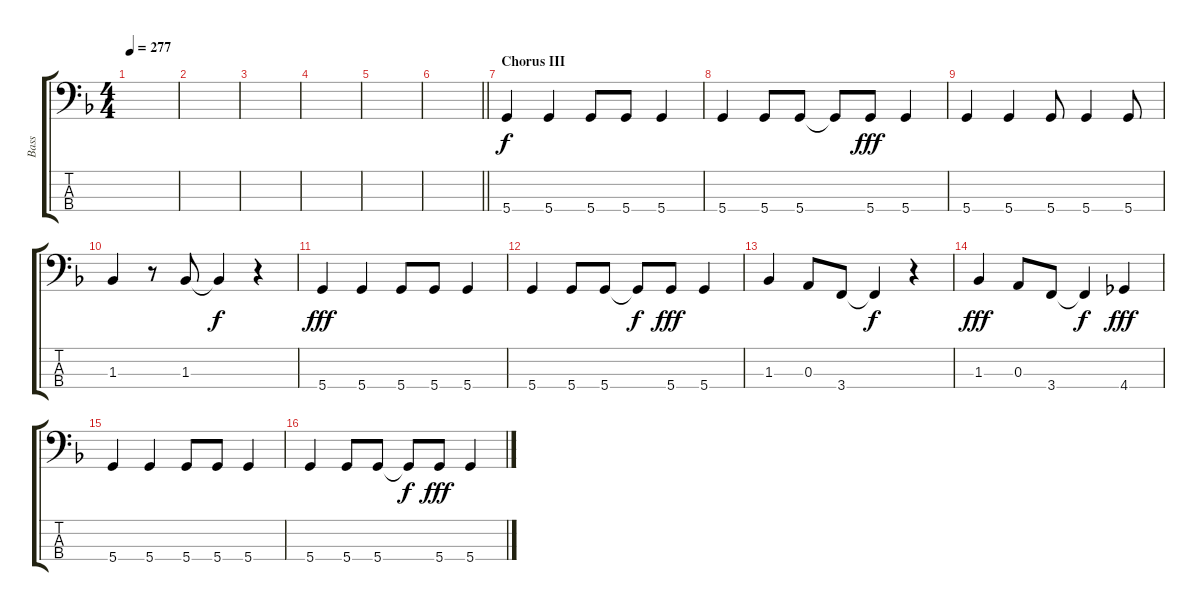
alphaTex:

\track ("Bass" "Bass") {instrument electricbassfinger}
\staff {score tabs}
\tuning (G2 D2 A1 D1) {hide}
\ts (4 4)
\tempo 277
\clef f4
\ks f
|
|
|
|
|
\barLineRight lightlight
|
\section ("" "Chorus III")
5.4.4 5.4.4 5.4.8 5.4.8 5.4.4 |
5.4.4 5.4.8 5.4.8 5.4{t}.8{dy f} 5.4.8{dy fff} 5.4.4 |
5.4.4 5.4.4 5.4.8 5.4.4 5.4.8 |
1.3.4 r.8 1.3.8 1.3{t}.4{dy f} r.4 |
5.4.4{dy fff} 5.4.4 5.4.8 5.4.8 5.4.4 |
5.4.4 5.4.8 5.4.8 5.4{t}.8{dy f} 5.4.8{dy fff} 5.4.4 |
1.3.4 0.3.8 3.4.8 3.4{t}.4{dy f} r.4 |
1.3.4{dy fff} 0.3.8 3.4.8 3.4{t}.4{dy f} 4.4.4{dy fff} |
5.4.4 5.4.4 5.4.8 5.4.8 5.4.4 |
5.4.4 5.4.8 5.4.8 5.4{t}.8{dy f} 5.4.8{dy fff} 5.4.4
